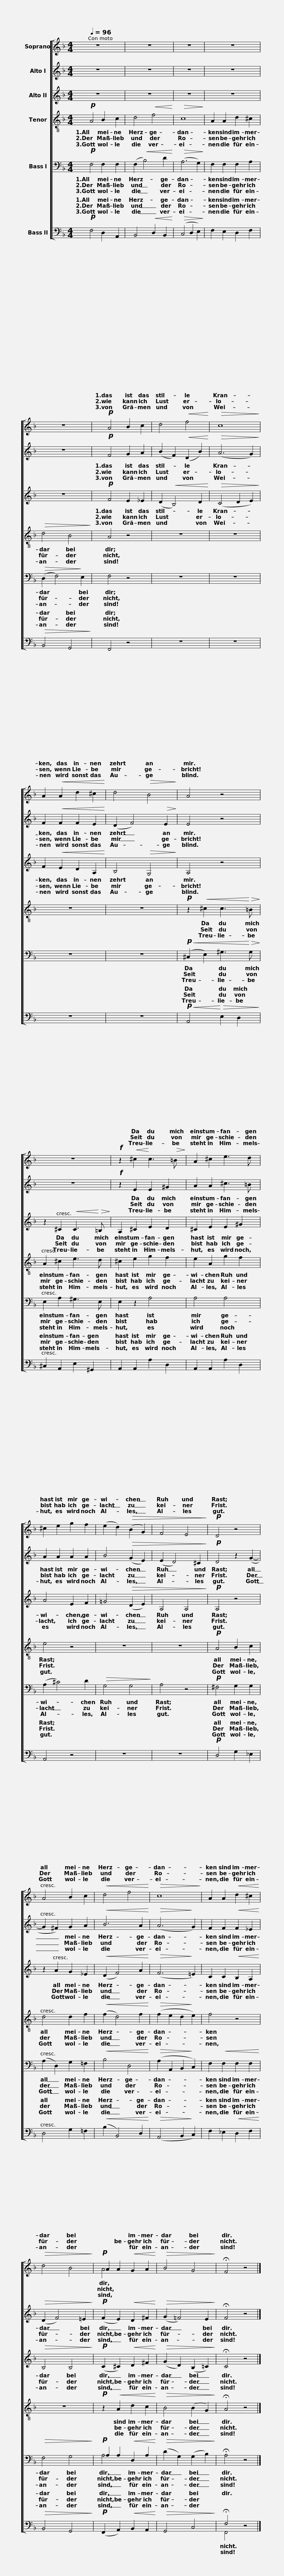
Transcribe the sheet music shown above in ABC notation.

X:1
%%score [ ( 1 2 ) 3 4 5 ( 6 7 ) ( 8 9 ) ]
L:1/8
Q:1/4=96
M:4/4
I:linebreak $
K:F
V:1 treble
V:2 treble
V:3 treble
V:4 treble
V:5 treble-8
V:6 bass
V:7 bass
V:8 bass
V:9 bass
V:1
 z8 | z8 | z8 | z8 | z8 |$ %5
!p! A4 B2 c2 | d4!<(! f4!<)! |!>(! c8!>)! | A2!<(! A2 d2 ^c2!<)! | d4!>(! B4!>)! | %10
 A4 z4 |$ z8 |!f! z2!<(! ^c2!<)! c3!>(! =B!>)! | A2 ^c2 e3 d | ^c2 e2 g2 f2 |$ %15
 (e2 d2)!>(! (B2 G2) |$ F4 E4!>)! |!p! D4 z4 | A4 B2 c2 |!<(! d4 f4!<)! | %20
!>(! c8!>)! |$ A2 A2!<(! d2 ^c2!<)! |!>(! d4 B4!>)! |!p! A2 A2!<(! G2 A2!<)! |!>(! B4 G4!>)! | %25
 !fermata!F4 z4 |] %26
V:2
 x8 | x8 | x8 | x8 | x8 |$ %5
 x8 | x8 | x8 | x8 | x8 | %10
 x8 |$ x8 | x8 | x8 | x8 |$ %15
 x8 |$ x8 | x8 | x8 | x8 | %20
 x8 |$ x8 | x8 | A4 x4 | x8 | %25
 x8 |] %26
V:3
 z8 | z8 | z8 | z8 | z8 |$ %5
!p! F4 G2 A2 | (B2 F2)!<(! (D2 B2)!<)! |!>(! (A6 G2)!>)! | F2!<(! F2 F2 E2!<)! | (D2 F4)!>(! E2!>)! | %10
 E4 z4 |$ z8 |!f! z2 E2 E2 ^G2 | A2 A2 ^c3 =B | A2 A2 A2 A2 |$ %15
 B4!>(! (G2 E2) |$ (E2 D4) ^C2!>)! |!p! D4 z2 (G2- | G2 ^F2) G2 A2 |!<(! B6 A2!<)! | %20
!>(! (A6!>)! G2) |$ F2 F2!<(! F2 _E2!<)! |!>(! (D2 F4) =E2!>)! |!p! (F2 E2)!<(! D2 ^F2!<)! |!>(! (G2 =F4) E2!>)! | %25
 !fermata!F4 z4 |] %26
V:4
 z8 | z8 | z8 | z8 | z8 |$ %5
!p! F4 E2 _E2 | (D2!<(! B,4) D2!<)! |!>(! (C4 D2 E2)!>)! | F2!<(! E2 D2 A,2!<)! | B,4!>(! G,4!>)! | %10
 A,4 z4 |$ z2 ^C2!<(! C3!<)!!>(! =B,!>)! | A,2 ^C2 E2 D2 | ^C2 E2 E2 ^G2 | A4 E2 F2 |$ %15
 =G4!>(! (D2 E2) |$ A,4 A,4!>)! |!p! A,4 z4 | z2 A2 G2 _E2 |!<(! (D2 F4) A2!<)! | %20
!>(! (F6!>)! =E2) |$ C2 C2!<(! B,2 A,2!<)! |!>(! B,4 B,4!>)! |!p! (C2 ^C2)!<(! D2 ^F2!<)! |!>(! (G2 D2) (B,2 =C2)!>)! | %25
 !fermata!C4 z4 |] %26
V:5
!p! A4 B2 c2 | d4!<(! f4!<)! |!>(! c8!>)! | A2 A2 d2 ^c2 |!>(! d4 B4!>)! |$ %5
 A4 z4 | z8 | z8 | z8 | z8 | %10
!p! z2!<(! ^c2 c3!<)!!>(! =B!>)! |$ A2 ^c2 e3 d | ^c2 e2 g2 f2 | e2 A2 g2 f2 | e4 z4 |$ %15
 z8 |$ z8 |!p! A4 B2 c2 | d4 d2 f2 |!<(! (f2 d4) f2!<)! | %20
!>(! (f2 e2 d2!>)! e2) |$ f4 z4 | z8 |!p! z2!<(! A2 d2 c2!<)! |!>(! B4 (B2 G2)!>)! | %25
 !fermata!A4 z4 |] %26
V:6
!p! F,4 F,2 F,2 | (F,2!<(! B,4) D2!<)! |!>(! (A,6 G,2)!>)! | F,2 F,2 F,2 A,2 |!>(! (D,2 F,4)!>)! E,2 |$ %5
 F,4 z4 | z8 | z8 | z8 | z8 | %10
!p!!<(! (^C,2 E,2) ^G,3!<)!!>(! G,!>)! |$ E,2 A,2 ^G,3 E, | E,2 z2 A,4 | A,4 A,4 | (A,2 ^C4) D2 |$ %15
!>(! G,4 G,4!>)! |$ A,4 z4 |!p! ^F,4 G,2 G,2 | (A,2 D,2) G,2 =F,2 |!<(! B,4 D,4!<)! | %20
!>(! (A,2 A,,2 B,,2!>)! C,2) |$ F,2!<(! F,2 F,2 F,2!<)! |!>(! F,4 G,4!>)! |!p! A,2 A,2!<(! D,2 A,2!<)! |!>(! (D2 G,2) (G,2 B,2)!>)! | %25
 !fermata!A,4 z4 |] %26
V:7
 x8 | x8 | x8 | x8 | x8 |$ %5
 x8 | x8 | x8 | x8 | x8 | %10
 x8 |$ x8 | x8 | x8 | x8 |$ %15
 x8 |$ x8 | x8 | x8 | x8 | %20
 x8 |$ x8 | x8 | A,4 x4 | x8 | %25
 x8 |] %26
V:8
!p! F,4 D,2 A,,2 | B,,4!<(! D,2 B,,2!<)! |!>(! (C,4 D,2 E,2)!>)! | F,2 E,2 D,2 F,2 |!>(! B,,4 G,,4!>)! |$ %5
 F,,4 z4 | z8 | z8 | z8 | z8 | %10
!p!!<(! A,,4!<)!!>(! E,2 D,2!>)! |$ ^C,2 A,,2 E,2 ^G,,2 | A,,2 A,,2 A,2 D,2 | A,,2 A,,2 A,2 D,2 | A,,4 z4 |$ %15
 z8 |$ z8 |!p! D,4 G,2 _E,2 | D,4 G,2 =F,2 |!<(! (B,2 B,,4) D,2!<)! | %20
!>(! (A,,4 B,,2!>)! C,2) |$ F,2 _E,2!<(! D,2 F,2!<)! |!>(! B,,4 G,,4!>)! |!p! (F,,2 A,,2)!<(! B,,2 A,,2!<)! |!>(! G,,4 C,4!>)! | %25
 !fermata!F,4 z4 |] %26
V:9
 x8 | x8 | x8 | x8 | x8 |$ %5
 x8 | x8 | x8 | x8 | x8 | %10
 x8 |$ x8 | x8 | x8 | x8 |$ %15
 x8 |$ x8 | x8 | x8 | x8 | %20
 x8 |$ x8 | x8 | x8 | x8 | %25
 F,,4 x4 |] %26
